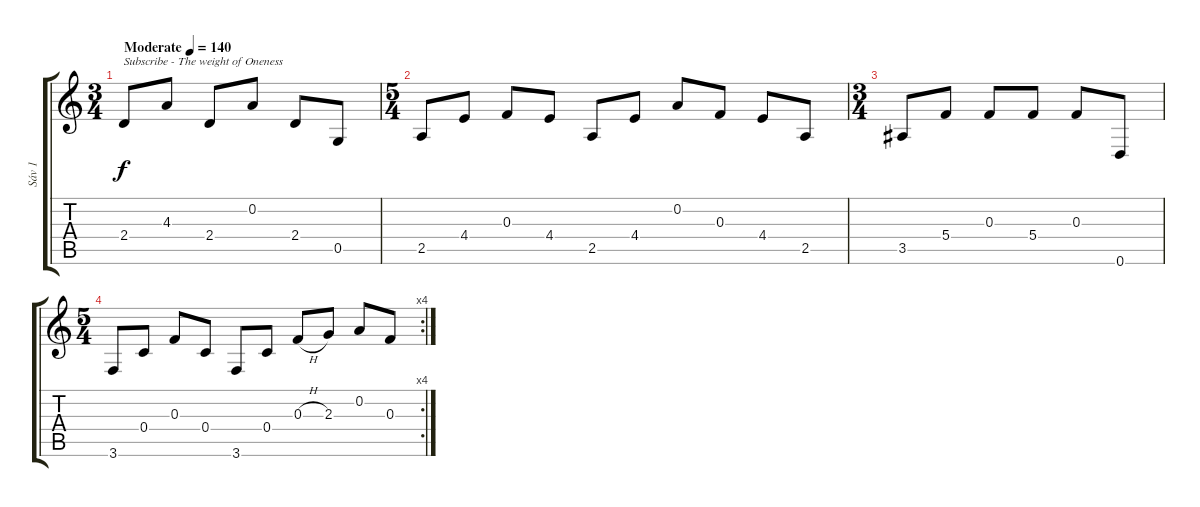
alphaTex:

\track ("Sáv 1" "Sáv 1") {instrument acousticguitarsteel}
\staff {score tabs}
\tuning (D4 A3 F3 C3 G2 D2) {hide}
\ts (3 4)
\tempo (140 "Moderate")
\clef g2
\ks c
2.4.8{txt "Subscribe - The weight of Oneness" dy f instrument acousticguitarsteel} 4.3.8 2.4.8 0.2.8 2.4.8 0.5.8 |
\ts (5 4)
2.5.8 4.4.8 0.3.8 4.4.8 2.5.8 4.4.8 0.2.8 0.3.8 4.4.8 2.5.8 |
\ts (3 4)
3.5.8 5.4.8 0.3.8 5.4.8 0.3.8 0.6.8 |
\rc 4
\ts (5 4)
3.6.8 0.4.8{txt ""} 0.3.8 0.4.8 3.6.8 0.4.8 0.3{h}.8 2.3.8 0.2.8 0.3.8
